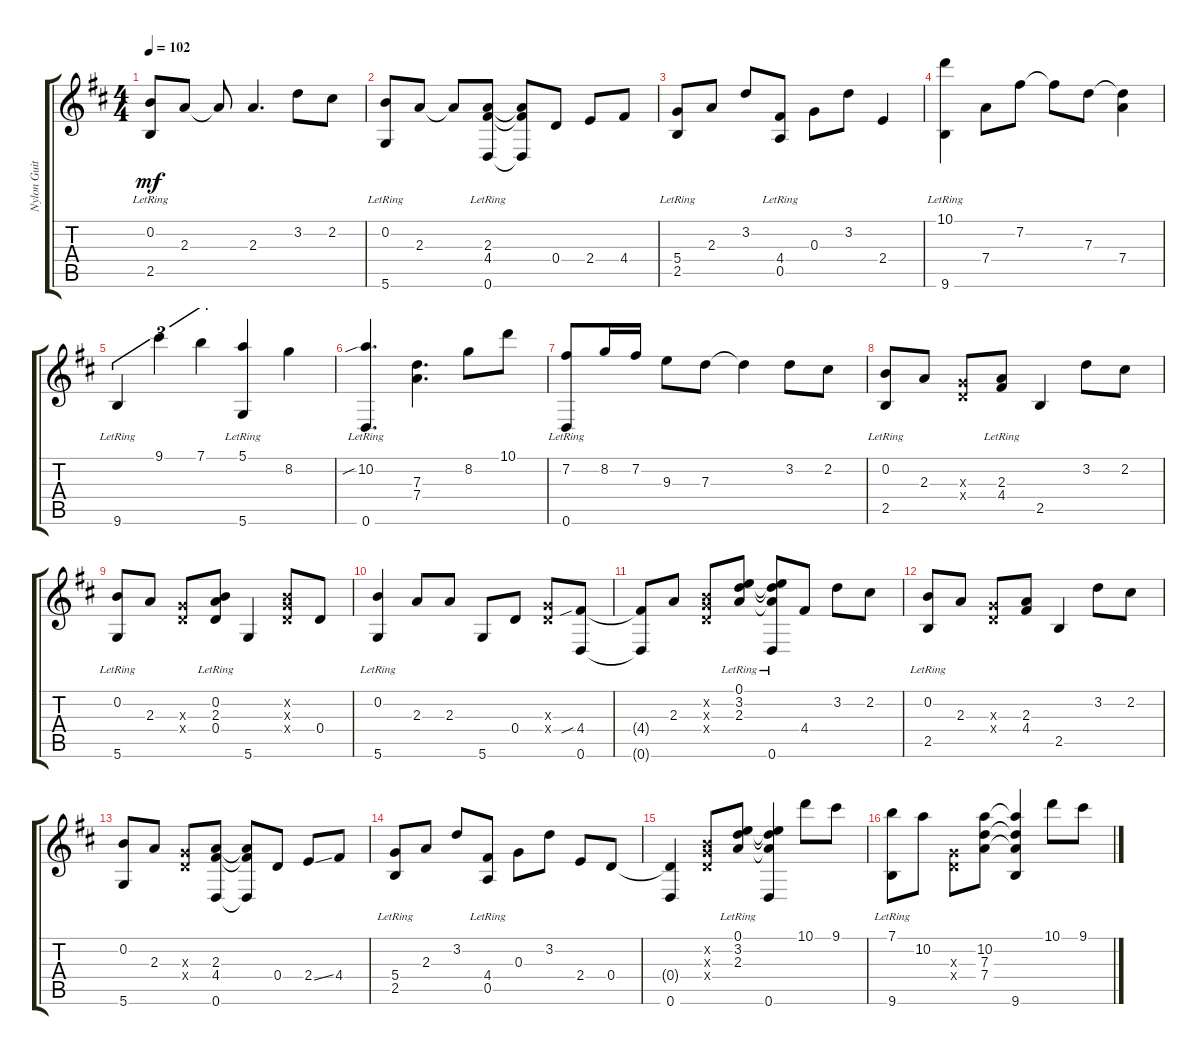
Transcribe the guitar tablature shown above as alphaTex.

\track ("Nylon Guitar" "Nylon Guit") {instrument acousticguitarnylon}
\staff {score tabs}
\tuning (E4 B3 G3 D3 A2 D2) {hide}
\ts (4 4)
\tempo 102
\clef g2
\ks d
(0.2 2.5{lr}).8{dy mf} 2.3.8 2.3{t}.8 2.3.4{d} 3.2.8 2.2.8 |
(0.2 5.6{lr}).8 2.3.8 2.3{t}.8 (2.3 4.4 0.6{lr}).8 (2.3{t} 4.4{t} 0.6{t}).8 0.4.8 2.4.8 4.4.8 |
(5.4 2.5{lr}).8 2.3.8 3.2.8 (4.4 0.5{lr}).8 0.3.8 3.2.8 2.4.4 |
(10.1{lr} 9.6{lr}).4 7.4.8 7.2.8 7.2{t}.8 7.3.8 (7.3{t} 7.4).4 |
9.6{lr}.4{tu (3 2)} 9.1.4{tu (3 2)} 7.1.4{tu (3 2)} (5.1 5.6{lr}).4 8.2.4 |
(10.2{sib} 0.6{lr}).4{d} (7.3 7.4).4{d} 8.2.8 10.1.8 |
(7.2 0.6{lr}).8 8.2.16 7.2.16 9.3.8 7.3.8 7.3{t}.4 3.2.8 2.2.8 |
(0.2 2.5{lr}).8 2.3.8 (0.3{x} 0.4{x}).8 (2.3{lr} 4.4).8 2.5.4 3.2.8 2.2.8 |
(0.2 5.6{lr}).8 2.3.8 (0.3{x} 0.4{x}).8 (0.2{lr} 2.3 0.4).8 5.6.4 (0.2{x} 0.3{x} 0.4{x}).8 0.4.8 |
(0.2 5.6{lr}).4 2.3.8 2.3.8 5.6.8 0.4.8 (0.3{x} 0.4{x}).8 (4.4{sib} 0.6).8 |
(4.4{t} 0.6{t}).8 2.3.8 (0.2{x} 0.3{x} 0.4{x}).8 (0.1 3.2{lr} 2.3).8 (0.1{lr t} 3.2{t} 2.3{t} 0.6{lr}).8 4.4.8 3.2.8 2.2.8 |
(0.2 2.5{lr}).8 2.3.8 (0.3{x} 0.4{x}).8 (2.3 4.4).8 2.5.4 3.2.8 2.2.8 |
(0.2 5.6).8 2.3.8 (0.3{x} 0.4{x}).8 (2.3 4.4 0.6).8 (2.3{t} 4.4{t} 0.6{t}).8 0.4.8 2.4{ss}.8 4.4.8 |
(5.4 2.5{lr}).8 2.3.8 3.2.8 (4.4 0.5{lr}).8 0.3.8 3.2.8 2.4.8 0.4.8 |
(0.4{t} 0.6).4 (0.2{x} 0.3{x} 0.4{x}).8 (0.1 3.2{lr} 2.3).8 (0.1{t} 3.2{t} 2.3{t} 0.6).4 10.1.8 9.1.8 |
(7.1 9.6{lr}).8 10.2.8 (0.3{x} 0.4{x}).8 (10.2 7.3 7.4).8 (10.2{t} 7.3{t} 7.4{t} 9.6).4 10.1.8 9.1.8
